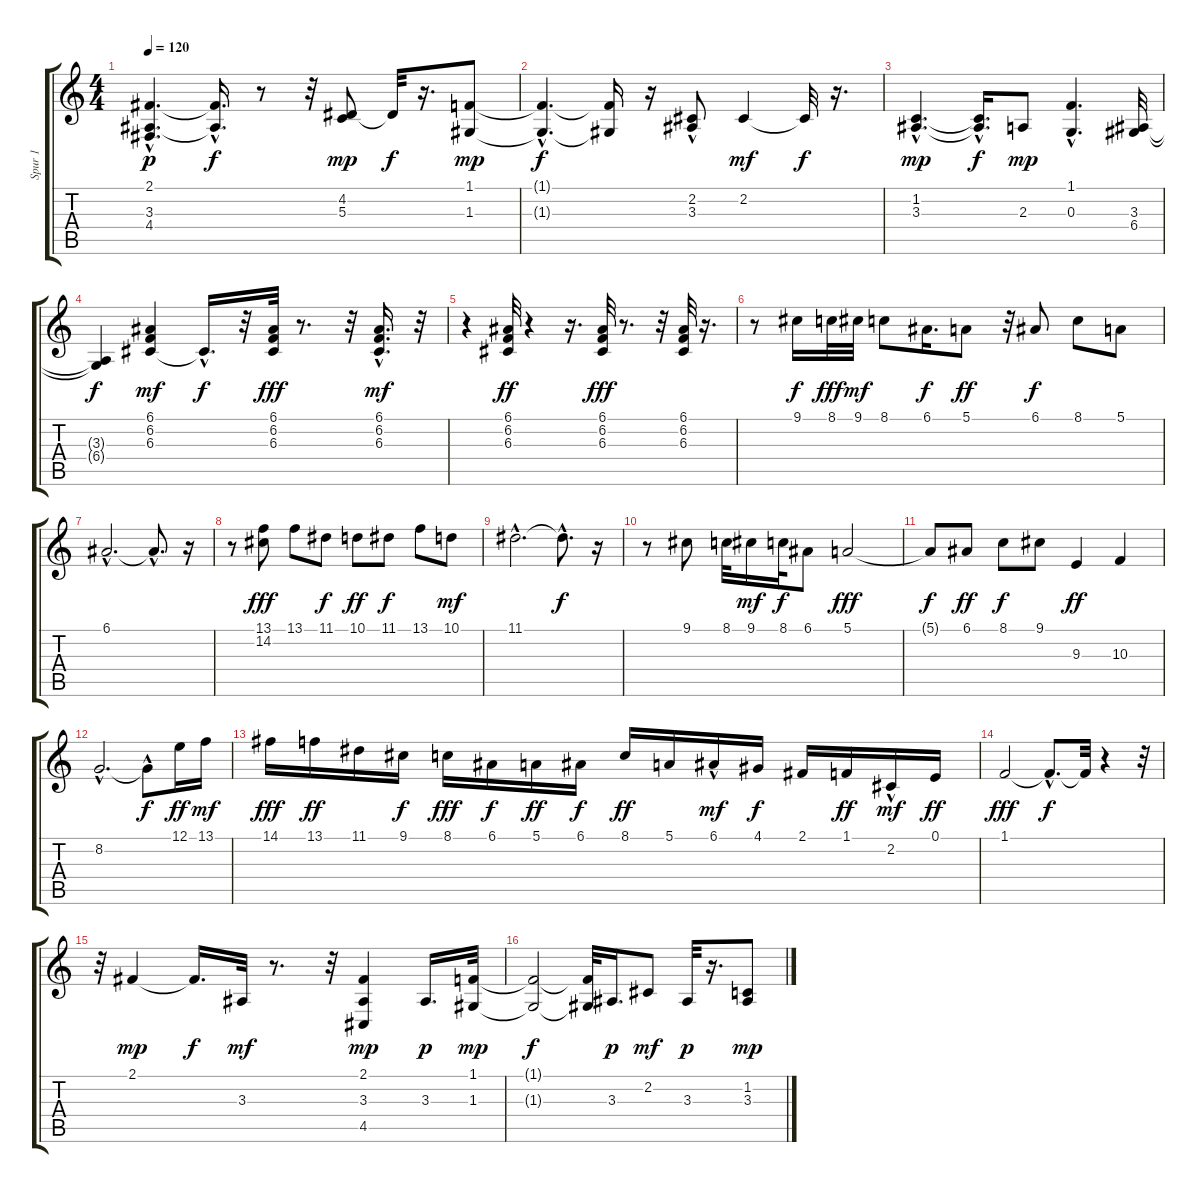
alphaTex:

\track ("Spur 1" "Spur 1") {instrument accordion}
\staff {score tabs}
\tuning (E4 B3 G3 D3 A2 E2) {hide}
\ts (4 4)
\tempo 120
\clef g2
\ks c
(2.1{hac} 3.3{hac} 4.4).4{d dy p} (2.1{t} 3.3{hac t}).16{d dy f} r.8 r.32 (4.2 5.3).8{dy mp} 4.2{t}.32{dy f} r.16{d} (1.1 1.3).8{dy mp} |
(1.1{hac t} 1.3{hac t}).4{d dy f} (1.1{t} 1.3{t}).16 r.16 (2.2 3.3{hac}).8 2.2.4{dy mf} 2.2{t}.32{dy f} r.16{d} |
(1.2{hac} 3.3{hac}).4{d dy mp} (1.2{t} 3.3{hac t}).16{d dy f} 2.3.8{dy mp} (1.1{hac} 0.3).4{d} (3.3 6.4).32 |
(3.3{t} 6.4{t}).4{dy f} (6.1 6.2 6.3).4{dy mf} 6.3{hac t}.16{d dy f} r.32 (6.1 6.2 6.3).32{dy fff} r.8{d} r.32 (6.1{hac} 6.2{hac} 6.3).16{d dy mf} r.32 |
r.4 (6.1 6.2 6.3).32{dy ff} r.4 r.16{d} (6.1 6.2 6.3).32{dy fff} r.8{d} r.32 (6.1 6.2 6.3).32 r.16{d} |
r.8 9.1.16{dy f} 8.1.32{dy fff} 9.1.32{dy mf} 8.1.8 6.1.16{d dy f} 5.1.8{dy ff} r.32 6.1.8{dy f} 8.1.8 5.1.8 |
6.1{hac}.2{d} 6.1{hac t}.8{d} r.16 |
r.8 (13.1 14.2).8{dy fff} 13.1.8 11.1.8{dy f} 10.1.8{dy ff} 11.1.8{dy f} 13.1.8 10.1.8{dy mf} |
11.1{hac}.2{d} 11.1{hac t}.8{d dy f} r.16 |
r.8 9.1.8 8.1.32 9.1.16{dy mf} 8.1.32{dy f} 6.1.8 5.1.2{dy fff} |
5.1{t}.8{dy f} 6.1.8{dy ff} 8.1.8{dy f} 9.1.8 9.3.4{dy ff} 10.3.4 |
8.2{hac}.2{d} 8.2{hac t}.8{dy f} 12.1.16{dy ff} 13.1.16{dy mf} |
14.1.16{dy fff} 13.1.16{dy ff} 11.1.16 9.1.16{dy f} 8.1.16{dy fff} 6.1.16{dy f} 5.1.16{dy ff} 6.1.16{dy f} 8.1.16{dy ff} 5.1.16 6.1{hac}.16{dy mf} 4.1.16{dy f} 2.1.16 1.1.16{dy ff} 2.2{hac}.16{dy mf} 0.1.16{dy ff} |
1.1.2{dy fff} 1.1{hac t}.8{d dy f} 1.1{t}.32 r.4 r.32 |
r.32 2.1.4{dy mp} 2.1{t}.16{d dy f} 3.3.32{dy mf} r.8{d} r.32 (2.1 3.3 4.5).4{dy mp} 3.3.16{d dy p} (1.1 1.3).32{dy mp} |
(1.1{t} 1.3{t}).2{dy f} (1.1{t} 1.3{t}).32 3.3.16{d dy p} 2.2.8{dy mf} 3.3.32{dy p} r.16{d} (1.2 3.3).8{dy mp}
